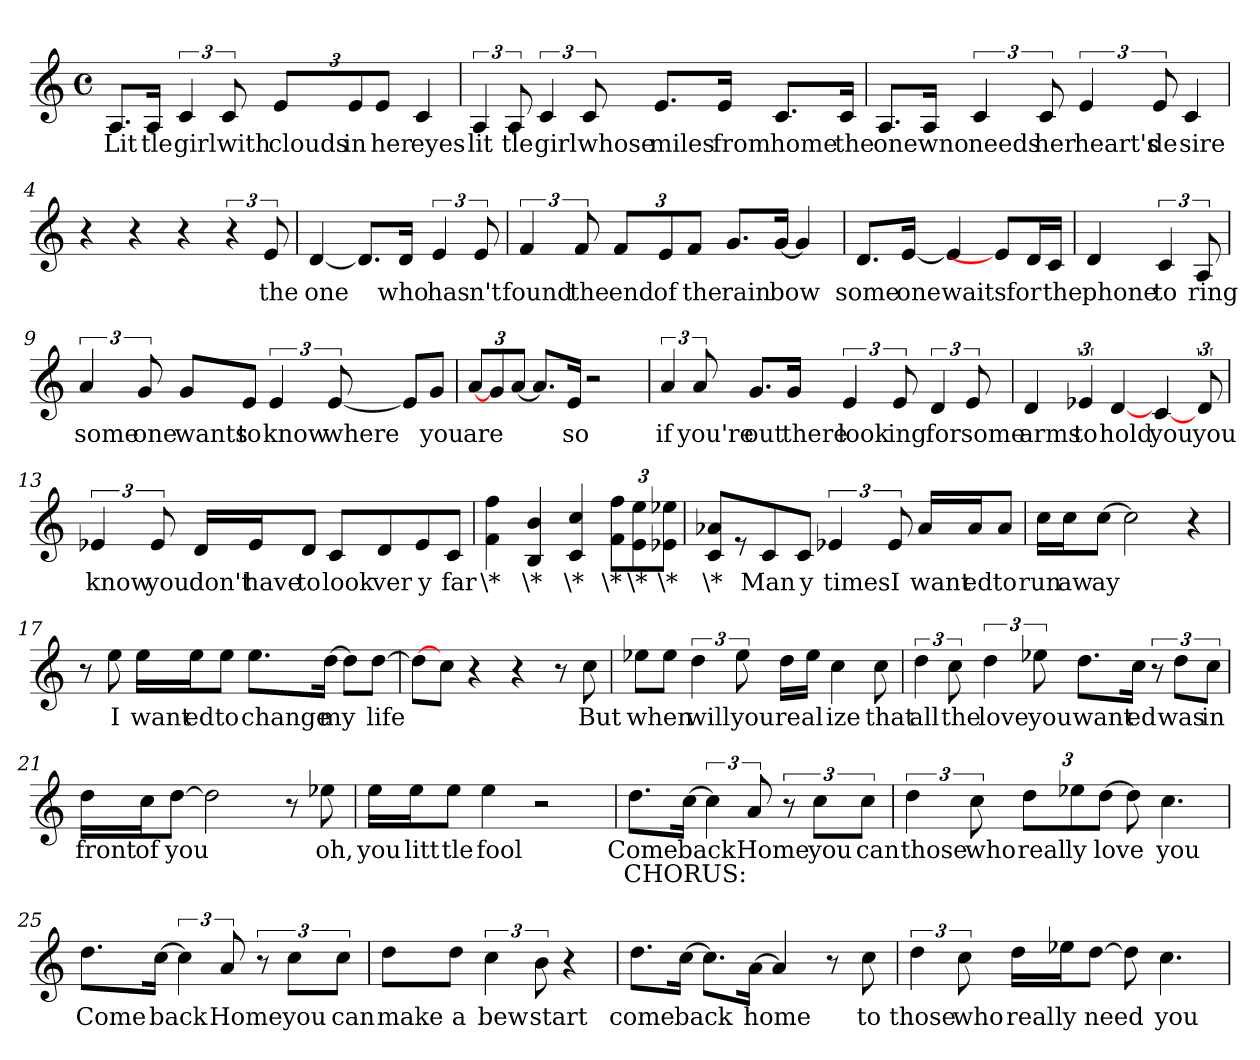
**kern	**text	**text
*part1	*part1	*part1
*staff1	*staff1	*staff1
*clefG2	*	*
*k[]	*	*
*C:	*	*
*M4/4	*	*
*met(c)	*	*
=1	=1	=1
8.A/L	Lit	.
16A/Jk	tle	.
6c/	girl	.
12c/	with	.
12e/L	clouds	.
12e/	in	.
12e/J	her	.
4c/	eyes	.
=2	=2	=2
6A/	lit	.
12A/	tle	.
6c/	girl	.
12c/	whose	.
8.e/L	miles	.
16e/Jk	from	.
8.c/L	home	.
16c/Jk	the	.
!!LO:LB:g=z
=3	=3	=3
8.A/L	one	.
16A/Jk	wno	.
6c/	needs	.
12c/	her	.
6e/	heart's	.
12e/	de	.
4c/	sire	.
=4	=4	=4
4r	.	.
4r	.	.
4r	.	.
6r	.	.
12e/	the	.
!!LO:LB:g=z
=5	=5	=5
[4d/	one	.
8.d/L]	.	.
16d/Jk	who	.
6e/	has	.
12e/	n't	.
=6	=6	=6
6f/	found	.
12f/	the	.
12f/L	end	.
12e/	of	.
12f/J	the	.
8.g/L	rain	.
[16g/Jk	bow	.
4gZ/]	.	.
!!LO:LB:g=z
=7	=7	=7
8.d/L	some	.
[16e/Jk	one	.
4e/]	waits	.
8e/L]	.	.
16d/L	for	.
16c/JJ	the	.
=8	=8	=8
4d/	phone	.
6c/	to	.
12A/	ring	.
=9	=9	=9
6a/	some	.
12g/	one	.
8g/L	wants	.
8e/J	to	.
6e/	know	.
[12e/	where	.
8e/L]	.	.
8g/J	you	.
!!LO:LB:g=z
=10	=10	=10
[12a/L	are	.
12g/	.	.
[12a/J	.	.
8.a/L]	.	.
16e/Jk	so	.
2r	.	.
=11	=11	=11
6a/	if	.
12a/	you're	.
8.g/L	out	.
16g/Jk	there	.
6e/	look	.
12e/	ing	.
6d/	for	.
12e/	some	.
=12	=12	=12
4d/	arms	.
6e-X/	to	.
[4d/	hold	.
[4c/	you	.
12d/	you	.
!!LO:LB:g=z
=13	=13	=13
6e-X/	know	.
12e-/	you	.
16d/LL	don't	.
16e-/J	have	.
8d/J	to	.
8c/L	look	.
8d/	ver	.
8e-/	y	.
8c/J	far	.
=14	=14	=14
4f\ 4ff\	\*	.
4B/ 4b/	\*	.
4c/ 4cc/	\*	.
12f\ 12ff\L	\*	.
12e\ 12ee\	\*	.
12e-X\ 12ee-X\J	\*	.
!!LO:LB:g=z
=15	=15	=15
8c/ 8a-X/L	\*	.
8r	.	.
8c/	Man	.
8c/J	y	.
6e-X/	times	.
12e-/	I	.
16a-/LL	want	.
16a-/J	ed	.
8a-/J	to	.
=16	=16	=16
16cc\LL	run	.
16cc\J	aw	.
[8cc\J	ay	.
2cc\]	.	.
4r	.	.
!!LO:LB:g=z
=17	=17	=17
8r	.	.
8ee\	I	.
16ee\LL	want	.
16ee\J	ed	.
8ee\J	to	.
8.ee\L	change	.
[16dd\Jk	my	.
8dd\L]	.	.
[8dd\J	life	.
=18	=18	=18
8dd\L_	.	.
8cc\J	.	.
4r	.	.
4r	.	.
8r	.	.
8cc\	But	.
=19	=19	=19
8ee-X\L	when	.
8ee-\J	.	.
6dd\	will	.
12ee-\	you	.
16dd\LL	re	.
16ee-\JJ	al	.
4cc\	ize	.
8cc\	that	.
!!LO:PB:g=z
=20	=20	=20
6dd\	all	.
12cc\	the	.
6dd\	love	.
12ee-X\	you	.
8.dd\L	want	.
16cc\Jk	ed	.
12r	.	.
12dd\L	was	.
12cc\J	in	.
=21	=21	=21
16dd\LL	front	.
16cc\J	of	.
[8dd\J	you	.
2dd\]	.	.
8r	.	.
8ee-X\	oh,	.
=22	=22	=22
16ee\LL	you	.
16ee\J	litt	.
8ee\J	tle	.
4ee\	fool	.
2r	.	.
!!LO:LB:g=z
=23	=23	=23
8.dd\L	Come	CHORUS:
[16cc\Jk	back	.
6cc\]	.	.
12a/	Home	.
12r	.	.
12cc\L	you	.
12cc\J	can	.
=24	=24	=24
6dd\	those	.
12cc\	who	.
12dd\L	real	.
12ee-X\	ly	.
[12dd\J	love	.
8dd\]	.	.
4.cc\	you	.
!!LO:LB:g=z
=25	=25	=25
8.dd\L	Come	.
[16cc\Jk	back	.
6cc\]	.	.
12a/	Home	.
12r	.	.
12cc\L	you	.
12cc\J	can	.
=26	=26	=26
8dd\L	make	.
8dd\J	a	.
6cc\	bew	.
12b\	start	.
4r	.	.
!!LO:LB:g=z
=27	=27	=27
8.dd\L	come	.
[16cc\Jk	back	.
8.cc\L]	.	.
[16a\Jk	home	.
4a/]	.	.
8r	.	.
8cc\	to	.
=28	=28	=28
6dd\	those	.
12cc\	who	.
16dd\LL	real	.
16ee-X\J	ly	.
[8dd\J	need	.
8dd\]	.	.
4.cc\	you	.
=	=	=
*-	*-	*-
